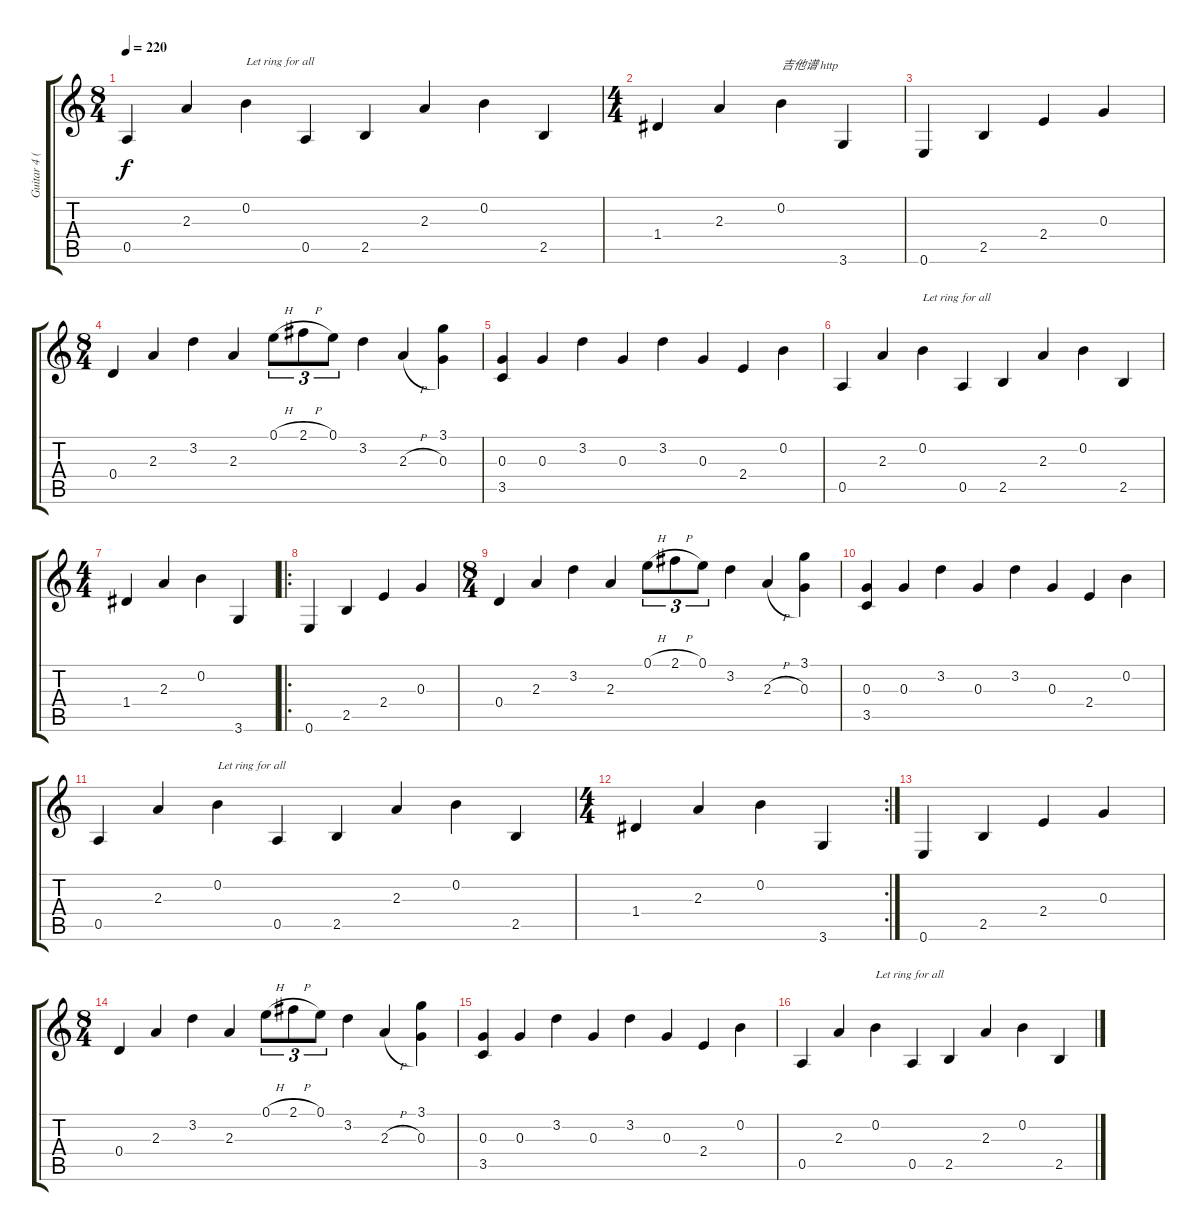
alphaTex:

\track ("Guitar 4 (clean)" "Guitar 4 (") {instrument electricguitarclean}
\staff {score tabs}
\tuning (E4 B3 G3 D3 A2 E2) {hide}
\ts (8 4)
\tempo 220
\clef g2
\ks c
0.5.4{dy f} 2.3.4 0.2.4{txt "Let ring for all"} 0.5.4 2.5.4 2.3.4 0.2.4 2.5.4 |
\ts (4 4)
1.4.4 2.3.4 0.2.4{txt "吉他谱 http"} 3.6.4 |
0.6.4 2.5.4 2.4.4 0.3.4 |
\ts (8 4)
0.4.4 2.3.4 3.2.4 2.3.4 0.1{h}.8{tu (3 2)} 2.1{h}.8{tu (3 2)} 0.1.8{tu (3 2)} 3.2.4 2.3{h}.4 (3.1 0.3).4 |
(0.3 3.5).4 0.3.4 3.2.4 0.3.4 3.2.4 0.3.4 2.4.4 0.2.4 |
0.5.4 2.3.4 0.2.4{txt "Let ring for all"} 0.5.4 2.5.4 2.3.4 0.2.4 2.5.4 |
\ts (4 4)
1.4.4 2.3.4 0.2.4 3.6.4 |
\ro
0.6.4 2.5.4 2.4.4 0.3.4 |
\ts (8 4)
0.4.4 2.3.4 3.2.4 2.3.4 0.1{h}.8{tu (3 2)} 2.1{h}.8{tu (3 2)} 0.1.8{tu (3 2)} 3.2.4 2.3{h}.4 (3.1 0.3).4 |
(0.3 3.5).4 0.3.4 3.2.4 0.3.4 3.2.4 0.3.4 2.4.4 0.2.4 |
0.5.4 2.3.4 0.2.4{txt "Let ring for all"} 0.5.4 2.5.4 2.3.4 0.2.4 2.5.4 |
\rc 2
\ts (4 4)
1.4.4 2.3.4 0.2.4 3.6.4 |
0.6.4 2.5.4 2.4.4 0.3.4 |
\ts (8 4)
0.4.4 2.3.4 3.2.4 2.3.4 0.1{h}.8{tu (3 2)} 2.1{h}.8{tu (3 2)} 0.1.8{tu (3 2)} 3.2.4 2.3{h}.4 (3.1 0.3).4 |
(0.3 3.5).4 0.3.4 3.2.4 0.3.4 3.2.4 0.3.4 2.4.4 0.2.4 |
0.5.4 2.3.4 0.2.4{txt "Let ring for all"} 0.5.4 2.5.4 2.3.4 0.2.4 2.5.4
